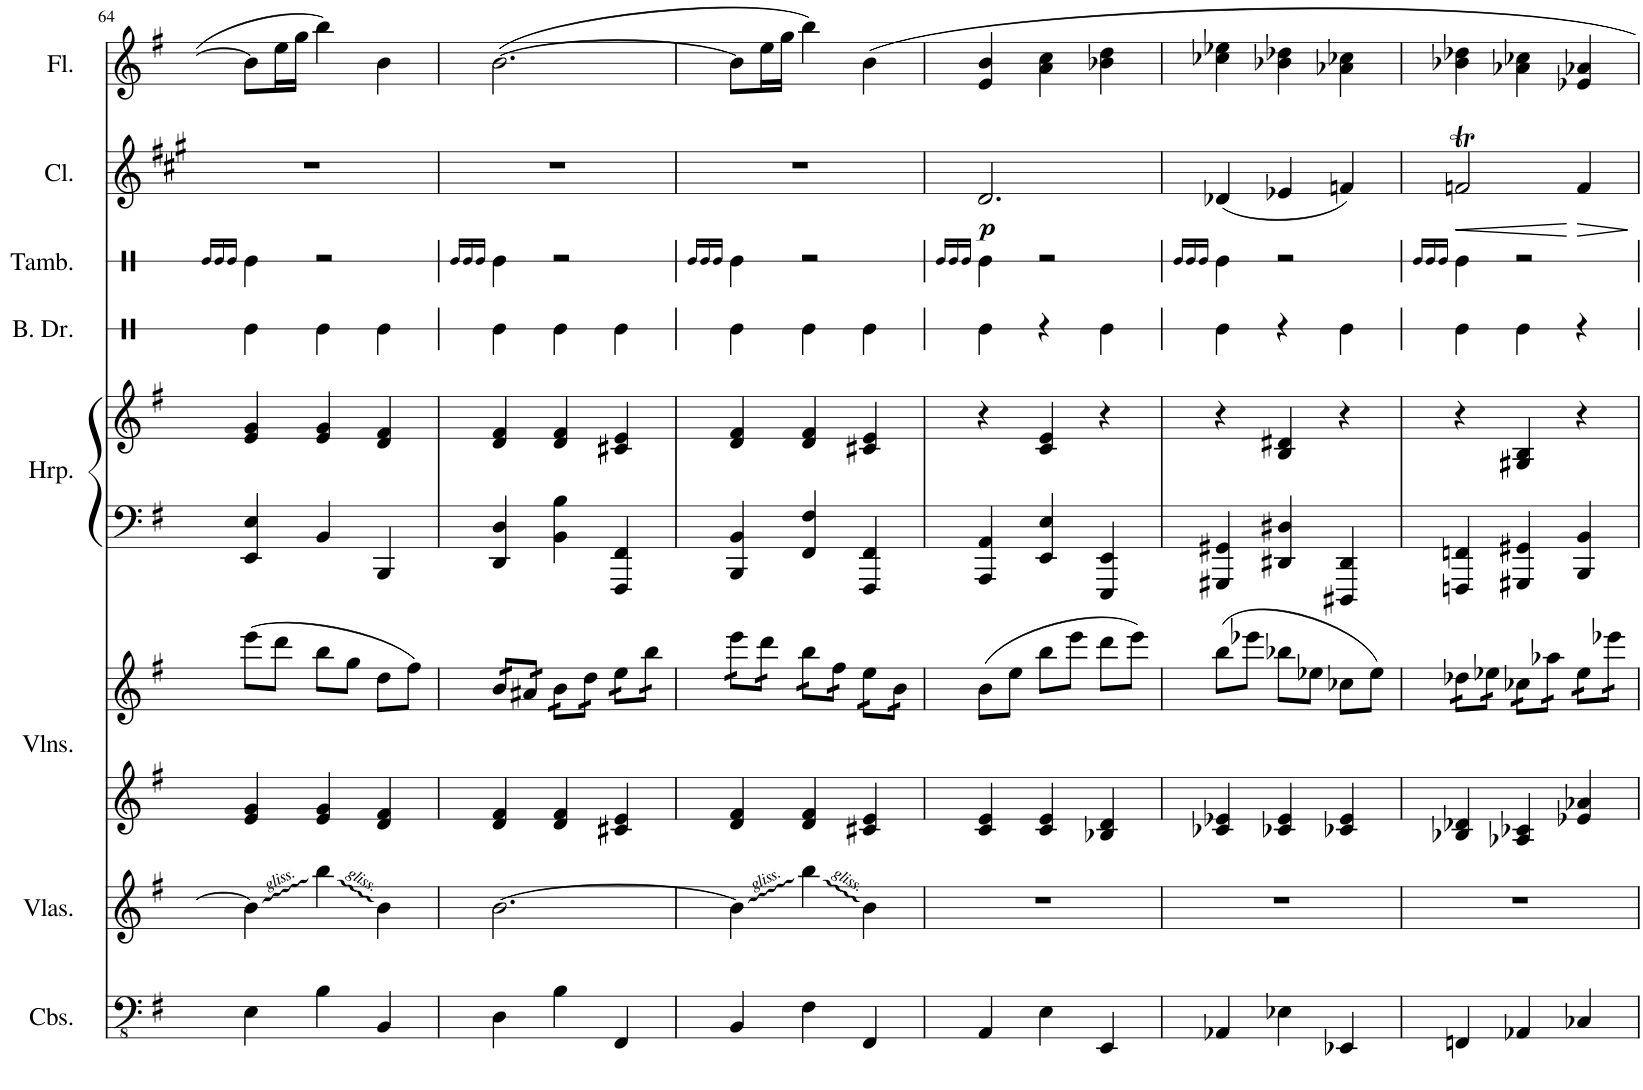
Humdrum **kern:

**kern	**kern	**kern	**kern	**kern	**kern	**kern	**dynam	**kern
*part6	*part5	*part4	*part4	*part3	*part3	*part2	*part2	*part1
*staff8	*staff7	*staff6	*staff5	*staff4	*staff3	*staff2	*staff2	*staff1
*I"Contrabasses	*I"Violas	*I"Violins	*	*I"Harp	*	*I"Clarinet	*	*I"Flute
*I'Cbs.	*I'Vlas.	*I'Vlns.	*	*I'Hrp.	*	*I'Cl.	*	*I'Fl.
!!LO:PB:g=z
*clefFv4	*clefG2	*clefG2	*clefG2	*clefF4	*clefG2	*clefG2	*	*clefG2
*	*	*	*	*	*	*Trd1c2	*	*
*k[f#]	*k[f#]	*k[f#]	*k[f#]	*k[f#]	*k[f#]	*k[f#c#g#]	*	*k[f#]
*M3/4	*M3/4	*M3/4	*M3/4	*M3/4	*M3/4	*M3/4	*	*M3/4
=64	=64	=64	=64	=64	=64	=64	=64	=64
4EE\	4b\]	4e/ 4g/	(8eee\L	4EE/ 4E/	4e/ 4g/	2.r	.	8b\L]
.	.	.	8ddd\J	.	.	.	.	16ee\L
.	.	.	.	.	.	.	.	16gg\JJ
4BB\	4bb\	4e/ 4g/	8bb\L	4BB/	4e/ 4g/	.	.	4bb\
.	.	.	8gg\J	.	.	.	.	.
4BBB/	4b\	4d/ 4f#/	8dd\L	4BBB/	4d/ 4f#/	.	.	4b\
.	.	.	8ff#\J)	.	.	.	.	.
=65	=65	=65	=65	=65	=65	=65	=65	=65
*	*	*	*tremolo	*	*	*	*	*
4DD\	[2.b\	4d/ 4f#/	16b/LL	4DD/ 4D/	4d/ 4f#/	2.r	.	([2.b\
.	.	.	16b/	.	.	.	.	.
.	.	.	16a#X/	.	.	.	.	.
.	.	.	16a#X/JJ	.	.	.	.	.
4BB\	.	4d/ 4f#/	16b\LL	4BB\ 4B\	4d/ 4f#/	.	.	.
.	.	.	16b\	.	.	.	.	.
.	.	.	16dd\	.	.	.	.	.
.	.	.	16dd\JJ	.	.	.	.	.
4FFF#/	.	4c#X/ 4e/	16ee\LL	4FFF#/ 4FF#/	4c#X/ 4e/	.	.	.
.	.	.	16ee\	.	.	.	.	.
.	.	.	16bb\	.	.	.	.	.
.	.	.	16bb\JJ	.	.	.	.	.
=66	=66	=66	=66	=66	=66	=66	=66	=66
4BBB/	4b\]	4d/ 4f#/	16eee\LL	4BBB/ 4BB/	4d/ 4f#/	2.r	.	8b\L]
.	.	.	16eee\	.	.	.	.	.
.	.	.	16ddd\	.	.	.	.	16ee\L
.	.	.	16ddd\JJ	.	.	.	.	16gg\JJ
4FF#\	4bb\	4d/ 4f#/	16bb\LL	4FF#/ 4F#/	4d/ 4f#/	.	.	4bb\)
.	.	.	16bb\	.	.	.	.	.
.	.	.	16ff#\	.	.	.	.	.
.	.	.	16ff#\JJ	.	.	.	.	.
4FFF#/	4b\	4c#X/ 4e/	16ee\LL	4FFF#/ 4FF#/	4c#X/ 4e/	.	.	4b\
.	.	.	16ee\	.	.	.	.	.
.	.	.	16b\	.	.	.	.	.
.	.	.	16b\JJ	.	.	.	.	.
*	*	*	*Xtremolo	*	*	*	*	*
=67	=67	=67	=67	=67	=67	=67	=67	=67
!	!	!	!	!	!	!	!LO:DY:b	!
4AAA/	2.r	4c/ 4e/	(8b\L	4AAA/ 4AA/	4r	2.d/	p	4e/ 4b/
.	.	.	8ee\J	.	.	.	.	.
4EE\	.	4c/ 4e/	8bb\L	4EE/ 4E/	4c/ 4e/	.	.	4a\ 4cc\
.	.	.	8eee\J	.	.	.	.	.
4EEE/	.	4B-X/ 4d/	8ddd\L	4EEE/ 4EE/	4r	.	.	4b-X\ 4dd\
.	.	.	8eee\J)	.	.	.	.	.
=68	=68	=68	=68	=68	=68	=68	=68	=68
4AAA-X/	2.r	4c-X/ 4e-X/	(8bb\L	4GGG#X/ 4GG#X/	4r	(4d-X/	.	4cc-X\ 4ee-X\
.	.	.	8eee-X\J	.	.	.	.	.
4EE-X\	.	4c-X/ 4e-/	8bb-X\L	4DD#X/ 4D#X/	4B/ 4d#X/	4e-X/	.	4b-X\ 4dd-X\
.	.	.	8ee-X\J	.	.	.	.	.
4EEE-X/	.	4c-X/ 4e-/	8cc-X\L	4DDD#X/ 4DD#/	4r	4fn/)	.	4a-X\ 4cc-X\
.	.	.	8ee-\J)	.	.	.	.	.
=69	=69	=69	=69	=69	=69	=69	=69	=69
!	!	!	!	!	!	!	!LO:HP:b	!
*	*	*	*tremolo	*	*	*	*	*
4FFFn/	2.r	4B-X/ 4d-X/	16dd-X\LL	4FFFn/ 4FFn/	4r	2fnT/	<	4b-X\ 4dd-X\
.	.	.	16dd-X\	.	.	.	.	.
.	.	.	16ee-X\	.	.	.	.	.
.	.	.	16ee-X\JJ	.	.	.	.	.
4AAA-X/	.	4A-X/ 4c-X/	16cc-X\LL	4GGG#X/ 4GG#X/	4G#X/ 4B/	.	.	4a-X\ 4cc-X\
.	.	.	16cc-X\	.	.	.	.	.
.	.	.	16aa-X\	.	.	.	.	.
.	.	.	16aa-X\JJ	.	.	.	.	.
!	!	!	!	!	!	!	!LO:HP:n=1:b	!
4CC-X/	.	4e-X/ 4a-X/	16ee-\LL	4BBB/ 4BB/	4r	4f/	[ >	4e-X/ 4a-X/
.	.	.	16ee-\	.	.	.	.	.
.	.	.	16eee-X\	.	.	.	.	.
.	.	.	16eee-X\JJ	.	.	.	.	.
*	*	*	*Xtremolo	*	*	*	*	*
.	.	.	.	.	.	.	]	.
=	=	=	=	=	=	=	=	=
*-	*-	*-	*-	*-	*-	*-	*-	*-
